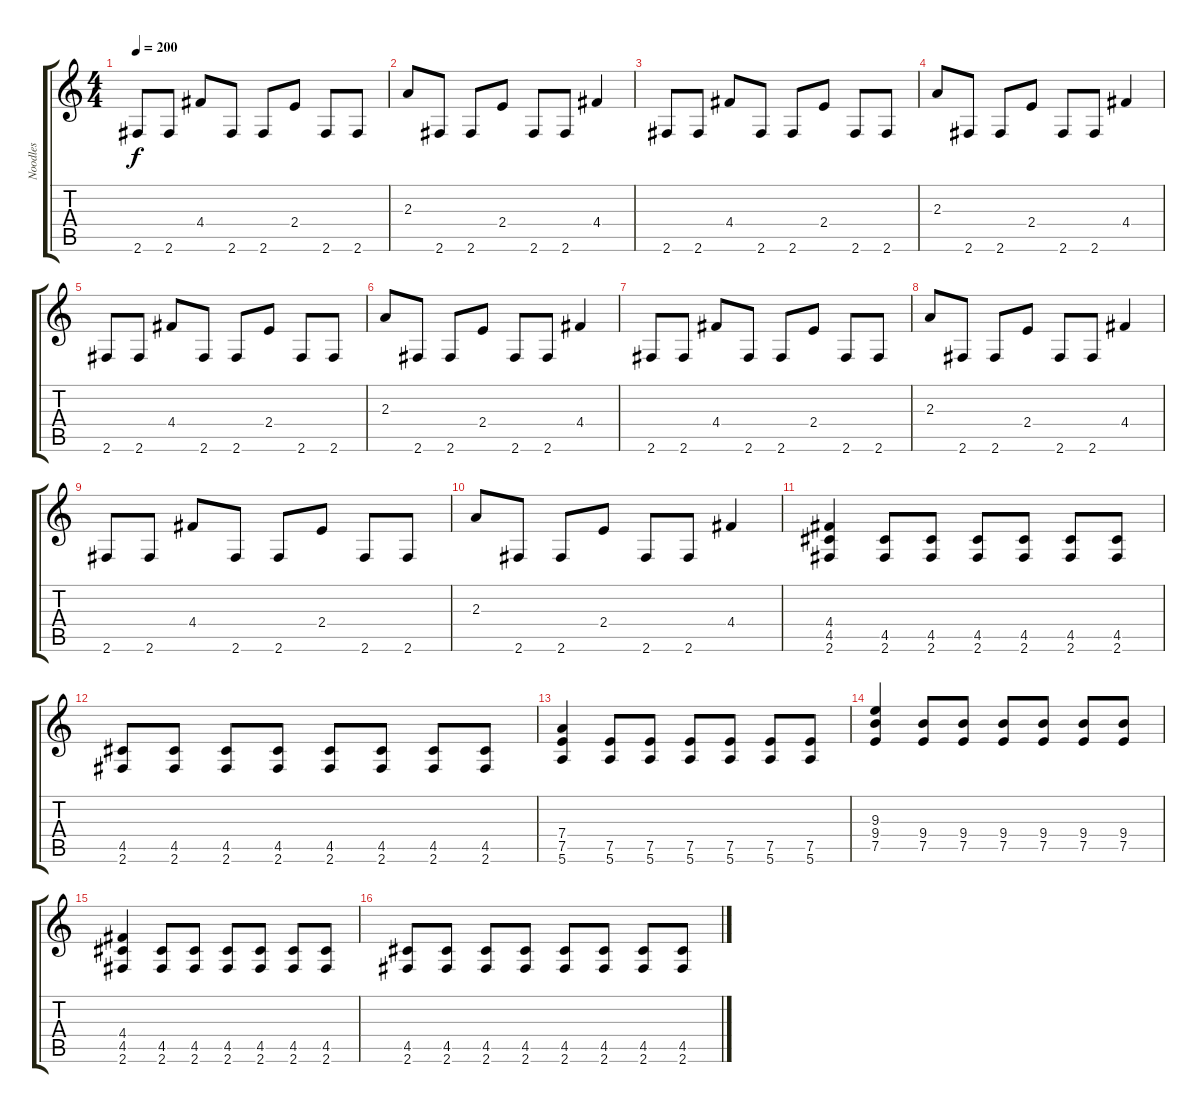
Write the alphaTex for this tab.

\track ("Noodles" "Noodles") {instrument distortionguitar}
\staff {score tabs}
\tuning (E4 B3 G3 D3 A2 E2) {hide}
\ts (4 4)
\tempo 200
\clef g2
\ks c
2.6.8{dy f} 2.6.8 4.4.8 2.6.8 2.6.8 2.4.8 2.6.8 2.6.8 |
2.3.8 2.6.8 2.6.8 2.4.8 2.6.8 2.6.8 4.4.4 |
2.6.8 2.6.8 4.4.8 2.6.8 2.6.8 2.4.8 2.6.8 2.6.8 |
2.3.8 2.6.8 2.6.8 2.4.8 2.6.8 2.6.8 4.4.4 |
2.6.8 2.6.8 4.4.8 2.6.8 2.6.8 2.4.8 2.6.8 2.6.8 |
2.3.8 2.6.8 2.6.8 2.4.8 2.6.8 2.6.8 4.4.4 |
2.6.8 2.6.8 4.4.8 2.6.8 2.6.8 2.4.8 2.6.8 2.6.8 |
2.3.8 2.6.8 2.6.8 2.4.8 2.6.8 2.6.8 4.4.4 |
2.6.8 2.6.8 4.4.8 2.6.8 2.6.8 2.4.8 2.6.8 2.6.8 |
2.3.8 2.6.8 2.6.8 2.4.8 2.6.8 2.6.8 4.4.4 |
(4.4 4.5 2.6).4 (4.5 2.6).8 (4.5 2.6).8 (4.5 2.6).8 (4.5 2.6).8 (4.5 2.6).8 (4.5 2.6).8 |
(4.5 2.6).8 (4.5 2.6).8 (4.5 2.6).8 (4.5 2.6).8 (4.5 2.6).8 (4.5 2.6).8 (4.5 2.6).8 (4.5 2.6).8 |
(7.4 7.5 5.6).4 (7.5 5.6).8 (7.5 5.6).8 (7.5 5.6).8 (7.5 5.6).8 (7.5 5.6).8 (7.5 5.6).8 |
(9.3 9.4 7.5).4 (9.4 7.5).8 (9.4 7.5).8 (9.4 7.5).8 (9.4 7.5).8 (9.4 7.5).8 (9.4 7.5).8 |
(4.4 4.5 2.6).4 (4.5 2.6).8 (4.5 2.6).8 (4.5 2.6).8 (4.5 2.6).8 (4.5 2.6).8 (4.5 2.6).8 |
(4.5 2.6).8 (4.5 2.6).8 (4.5 2.6).8 (4.5 2.6).8 (4.5 2.6).8 (4.5 2.6).8 (4.5 2.6).8 (4.5 2.6).8
